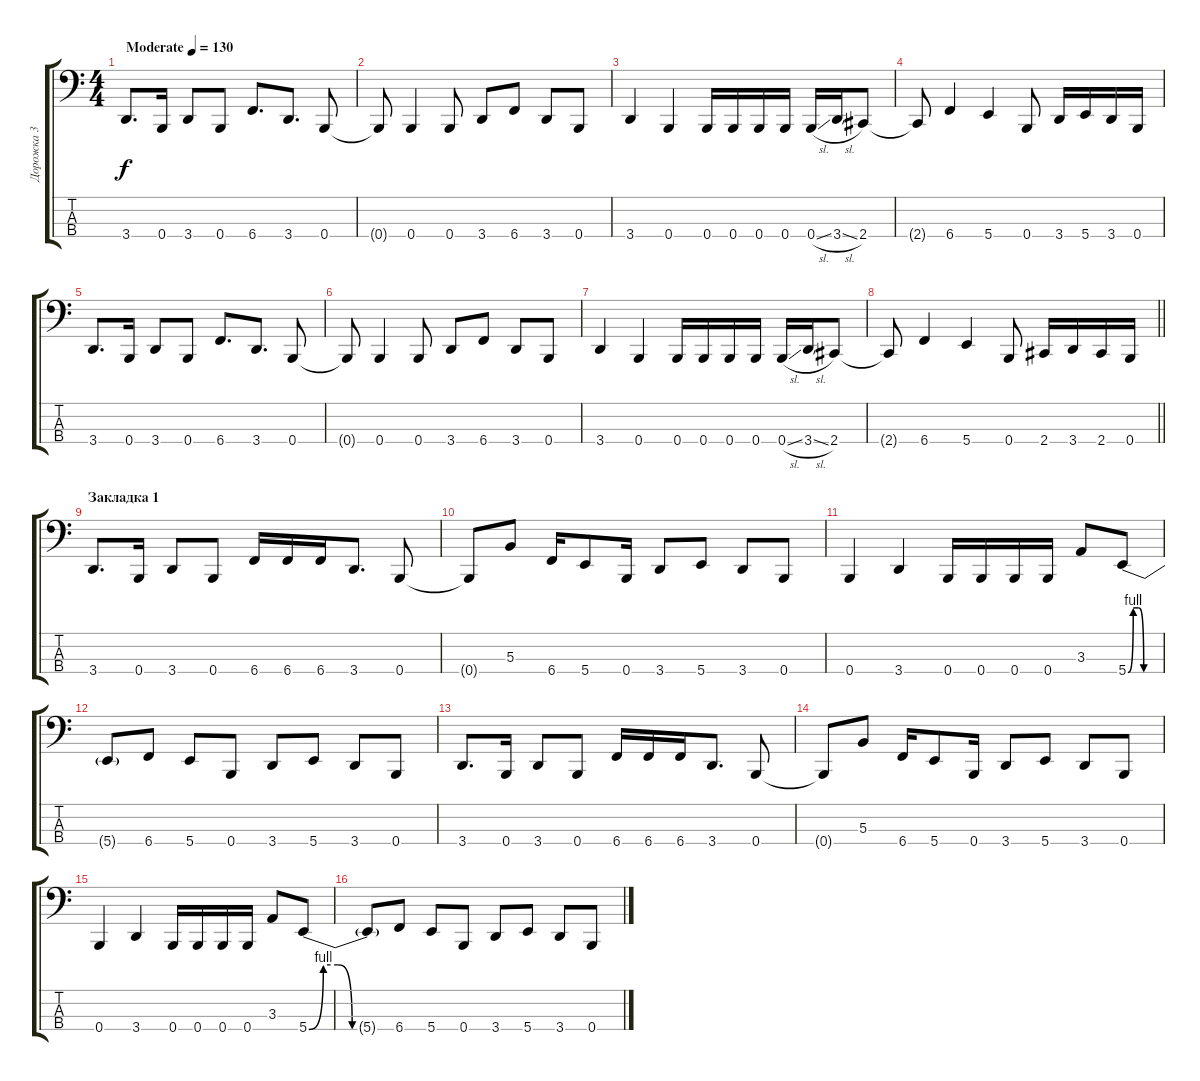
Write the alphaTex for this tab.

\track ("Дорожка 3" "Дорожка 3") {instrument slapbass2}
\staff {score tabs}
\tuning (E2 B1 Gb1 B0) {hide}
\ts (4 4)
\tempo (130 "Moderate")
\clef f4
\ks c
3.4.8{d dy f instrument slapbass2} 0.4.16 3.4.8 0.4.8 6.4.8{d} 3.4.8{d} 0.4.8 |
0.4{t}.8 0.4.4 0.4.8 3.4.8 6.4.8 3.4.8 0.4.8 |
3.4.4 0.4.4 0.4.16 0.4.16 0.4.16 0.4.16 0.4{sl}.16 3.4{sl}.16 2.4.8 |
2.4{t}.8 6.4.4 5.4.4 0.4.8 3.4.16 5.4.16 3.4.16 0.4.16 |
3.4.8{d} 0.4.16 3.4.8 0.4.8 6.4.8{d} 3.4.8{d} 0.4.8 |
0.4{t}.8 0.4.4 0.4.8 3.4.8 6.4.8 3.4.8 0.4.8 |
3.4.4 0.4.4 0.4.16 0.4.16 0.4.16 0.4.16 0.4{sl}.16 3.4{sl}.16 2.4.8 |
\barLineRight lightlight
2.4{t}.8 6.4.4 5.4.4 0.4.8 2.4.16 3.4.16 2.4.16 0.4.16 |
\section ("" "Закладка 1")
3.4.8{d} 0.4.16 3.4.8 0.4.8 6.4.16 6.4.16 6.4.16 3.4.8{d} 0.4.8 |
0.4{t}.8 5.3.8 6.4.16 5.4.8 0.4.16 3.4.8 5.4.8 3.4.8 0.4.8 |
0.4.4 3.4.4 0.4.16 0.4.16 0.4.16 0.4.16 3.3.8 5.4{be (custom 0 0 10 4 20 4 30 0 60 0)}.8 |
5.4{t}.8 6.4.8 5.4.8 0.4.8 3.4.8 5.4.8 3.4.8 0.4.8 |
3.4.8{d} 0.4.16 3.4.8 0.4.8 6.4.16 6.4.16 6.4.16 3.4.8{d} 0.4.8 |
0.4{t}.8 5.3.8 6.4.16 5.4.8 0.4.16 3.4.8 5.4.8 3.4.8 0.4.8 |
0.4.4 3.4.4 0.4.16 0.4.16 0.4.16 0.4.16 3.3.8 5.4{be (custom 0 0 10 4 20 4 30 0 60 0)}.8 |
5.4{t}.8 6.4.8 5.4.8 0.4.8 3.4.8 5.4.8 3.4.8 0.4.8
